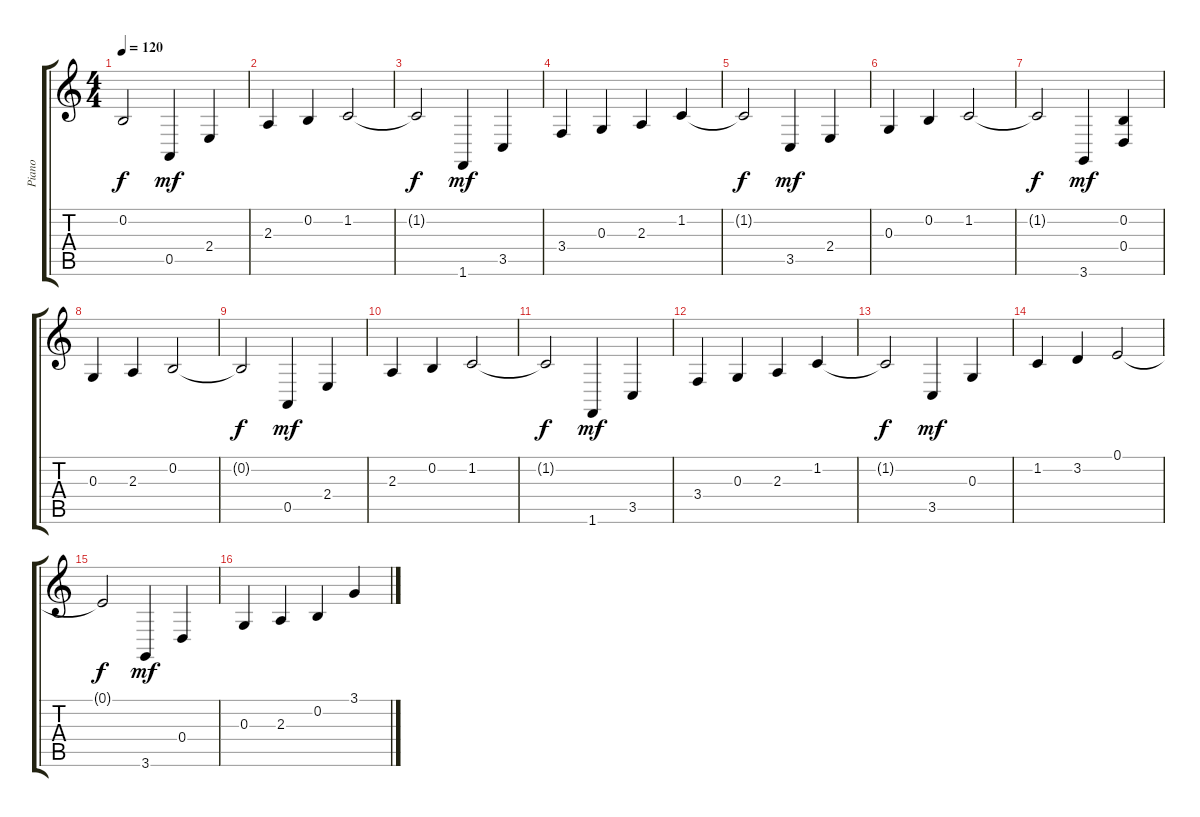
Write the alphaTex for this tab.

\track ("Piano" "Piano") {instrument acousticgrandpiano}
\staff {score tabs}
\tuning (E4 B3 G3 D3 A2 E2) {hide}
\ts (4 4)
\tempo 120
\clef g2
\ks c
0.2{t}.2{dy f} 0.5.4{dy mf} 2.4.4 |
2.3.4 0.2.4 1.2.2 |
1.2{t}.2{dy f} 1.6.4{dy mf} 3.5.4 |
3.4.4 0.3.4 2.3.4 1.2.4 |
1.2{t}.2{dy f} 3.5.4{dy mf} 2.4.4 |
0.3.4 0.2.4 1.2.2 |
1.2{t}.2{dy f} 3.6.4{dy mf} (0.2 0.4).4 |
0.3.4 2.3.4 0.2.2 |
0.2{t}.2{dy f} 0.5.4{dy mf} 2.4.4 |
2.3.4 0.2.4 1.2.2 |
1.2{t}.2{dy f} 1.6.4{dy mf} 3.5.4 |
3.4.4 0.3.4 2.3.4 1.2.4 |
1.2{t}.2{dy f} 3.5.4{dy mf} 0.3.4 |
1.2.4 3.2.4 0.1.2 |
0.1{t}.2{dy f} 3.6.4{dy mf} 0.4.4 |
0.3.4 2.3.4 0.2.4 3.1.4
